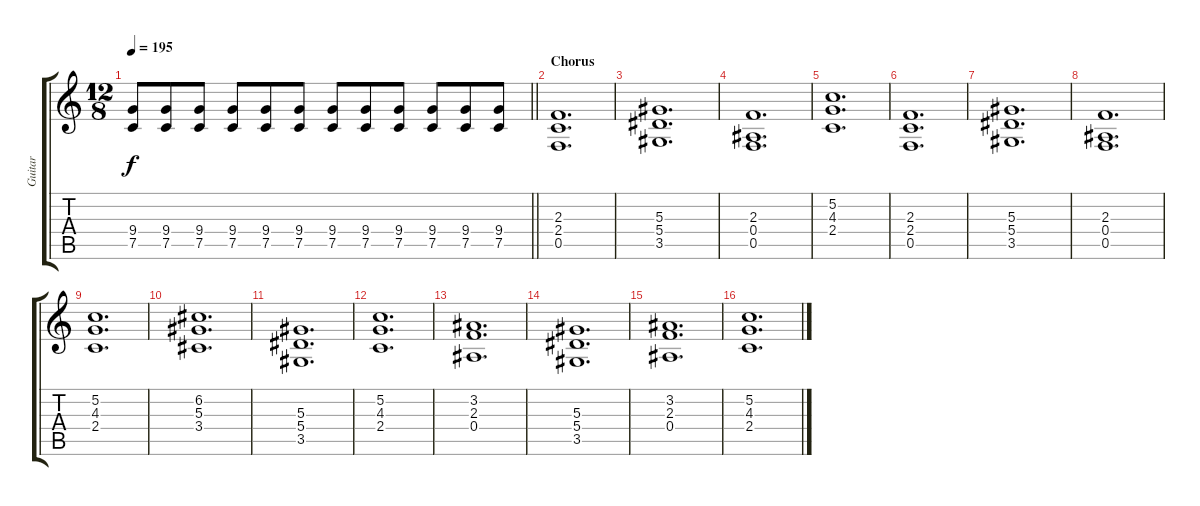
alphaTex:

\track ("Guitar" "Guitar") {instrument distortionguitar}
\staff {score tabs}
\tuning (C4 G3 Eb3 Bb2 F2 C2) {hide}
\ts (12 8)
\tempo 195
\clef g2
\barLineRight lightlight
\ks c
(9.4 7.5).8{dy f} (9.4 7.5).8 (9.4 7.5).8 (9.4 7.5).8 (9.4 7.5).8 (9.4 7.5).8 (9.4 7.5).8 (9.4 7.5).8 (9.4 7.5).8 (9.4 7.5).8 (9.4 7.5).8 (9.4 7.5).8 |
\section ("" "Chorus")
(2.3 2.4 0.5).1{d} |
(5.3 5.4 3.5).1{d} |
(2.3 0.4 0.5).1{d} |
(5.2 4.3 2.4).1{d} |
(2.3 2.4 0.5).1{d} |
(5.3 5.4 3.5).1{d} |
(2.3 0.4 0.5).1{d} |
(5.2 4.3 2.4).1{d} |
(6.2 5.3 3.4).1{d} |
(5.3 5.4 3.5).1{d} |
(5.2 4.3 2.4).1{d} |
(3.2 2.3 0.4).1{d} |
(5.3 5.4 3.5).1{d} |
(3.2 2.3 0.4).1{d} |
(5.2 4.3 2.4).1{d}
